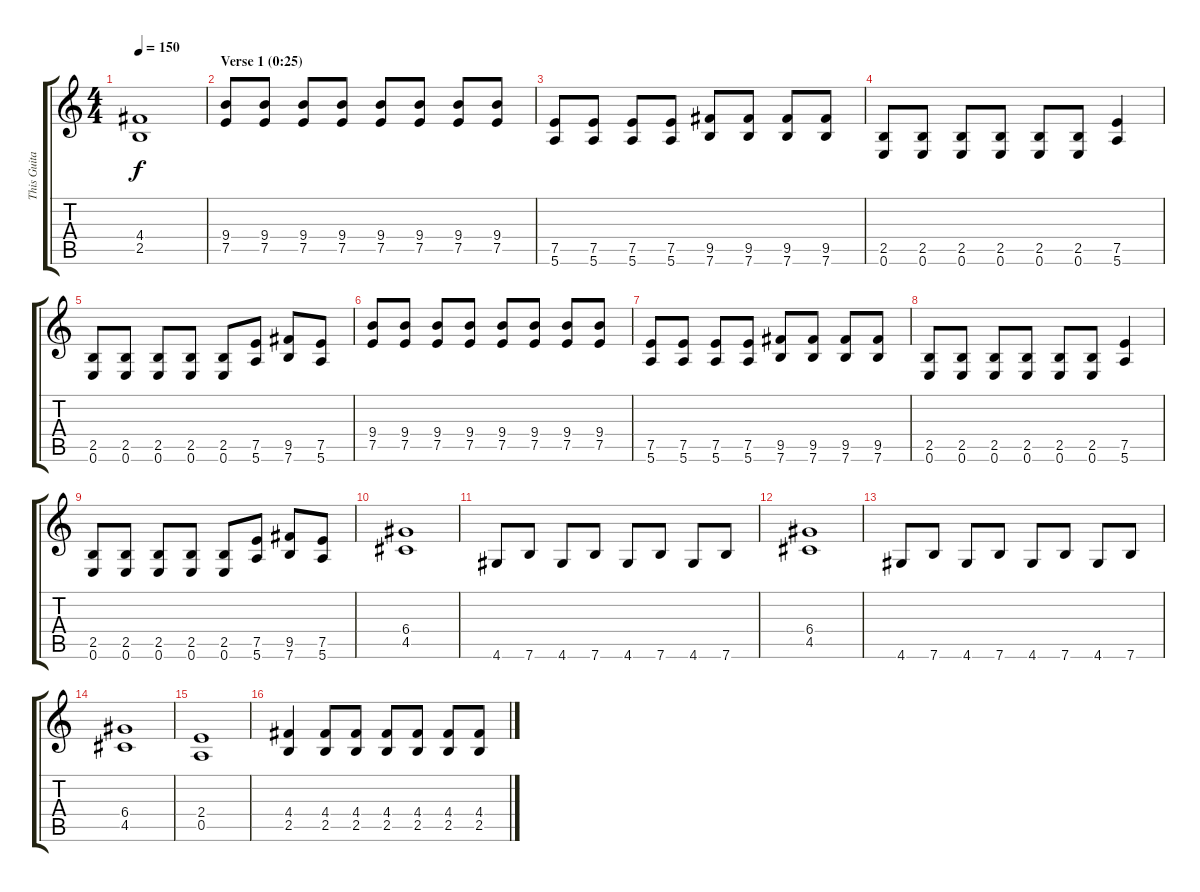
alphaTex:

\track ("This Guitar Only For Sound" "This Guita") {instrument distortionguitar}
\staff {score tabs}
\tuning (E4 B3 G3 D3 A2 E2) {hide}
\ts (4 4)
\tempo 150
\clef g2
\ks c
(4.4{t} 2.5{t}).1{dy f} |
\section ("" "Verse 1 (0:25)")
(9.4 7.5).8 (9.4 7.5).8 (9.4 7.5).8 (9.4 7.5).8 (9.4 7.5).8 (9.4 7.5).8 (9.4 7.5).8 (9.4 7.5).8 |
(7.5 5.6).8 (7.5 5.6).8 (7.5 5.6).8 (7.5 5.6).8 (9.5 7.6).8 (9.5 7.6).8 (9.5 7.6).8 (9.5 7.6).8 |
(2.5 0.6).8{volume 13} (2.5 0.6).8 (2.5 0.6).8 (2.5 0.6).8 (2.5 0.6).8 (2.5 0.6).8 (7.5 5.6).4 |
(2.5 0.6).8 (2.5 0.6).8 (2.5 0.6).8 (2.5 0.6).8 (2.5 0.6).8 (7.5 5.6).8 (9.5 7.6).8 (7.5 5.6).8 |
(9.4 7.5).8{volume 8} (9.4 7.5).8 (9.4 7.5).8 (9.4 7.5).8 (9.4 7.5).8 (9.4 7.5).8 (9.4 7.5).8 (9.4 7.5).8 |
(7.5 5.6).8 (7.5 5.6).8 (7.5 5.6).8 (7.5 5.6).8 (9.5 7.6).8 (9.5 7.6).8 (9.5 7.6).8 (9.5 7.6).8 |
(2.5 0.6).8{volume 13} (2.5 0.6).8 (2.5 0.6).8 (2.5 0.6).8 (2.5 0.6).8 (2.5 0.6).8 (7.5 5.6).4 |
(2.5 0.6).8 (2.5 0.6).8 (2.5 0.6).8 (2.5 0.6).8 (2.5 0.6).8 (7.5 5.6).8 (9.5 7.6).8 (7.5 5.6).8 |
(6.4 4.5).1 |
4.6.8{volume 8} 7.6.8 4.6.8 7.6.8 4.6.8 7.6.8 4.6.8 7.6.8 |
(6.4 4.5).1{volume 13} |
4.6.8{volume 8} 7.6.8 4.6.8 7.6.8 4.6.8 7.6.8 4.6.8 7.6.8 |
(6.4 4.5).1{volume 13} |
(2.4 0.5).1 |
(4.4 2.5).4 (4.4 2.5).8 (4.4 2.5).8 (4.4 2.5).8 (4.4 2.5).8 (4.4 2.5).8 (4.4 2.5).8
